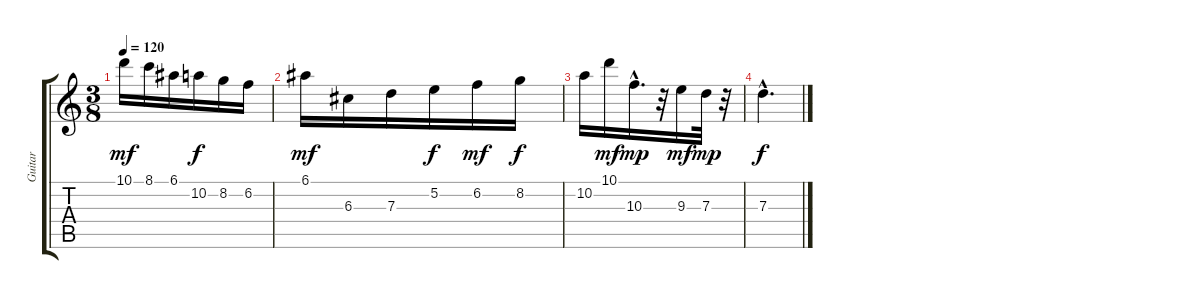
\track ("Guitar" "Guitar") {instrument distortionguitar}
\staff {score tabs}
\tuning (E4 B3 G3 D3 A2 E2) {hide}
\ts (3 8)
\tempo 120
\clef g2
\ks c
10.1.16{dy mf} 8.1.16 6.1.16 10.2.16{dy f} 8.2.16 6.2.16 |
6.1.16{dy mf} 6.3.16 7.3.16 5.2.16{dy f} 6.2.16{dy mf} 8.2.16{dy f} |
10.2.16 10.1.16{dy mf} 10.3{hac}.16{d dy mp} r.32 9.3.16{dy mf} 7.3.32{dy mp} r.32 |
7.3{hac}.4{d dy f}
